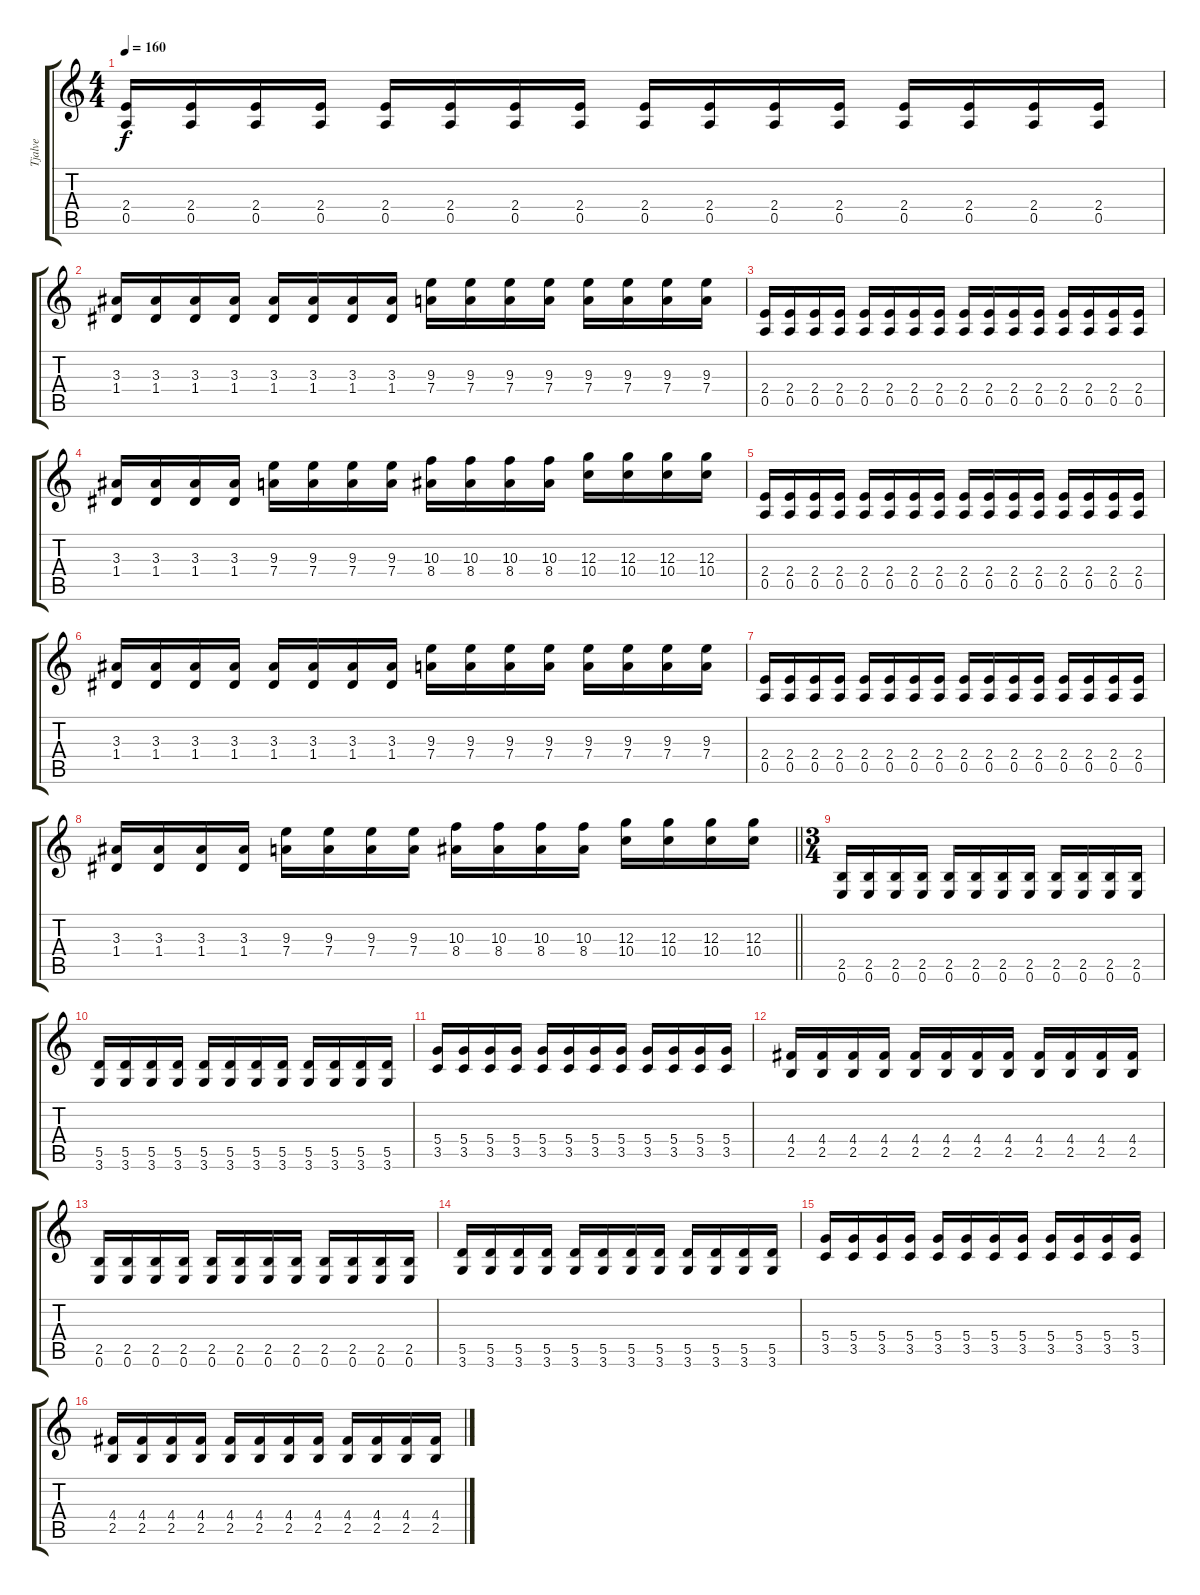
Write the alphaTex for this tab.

\track ("Tjalve" "Tjalve") {instrument distortionguitar}
\staff {score tabs}
\tuning (E4 B3 G3 D3 A2 E2) {hide}
\ts (4 4)
\tempo 160
\clef g2
\ks c
(2.4 0.5).16{dy f} (2.4 0.5).16 (2.4 0.5).16 (2.4 0.5).16 (2.4 0.5).16 (2.4 0.5).16 (2.4 0.5).16 (2.4 0.5).16 (2.4 0.5).16 (2.4 0.5).16 (2.4 0.5).16 (2.4 0.5).16 (2.4 0.5).16 (2.4 0.5).16 (2.4 0.5).16 (2.4 0.5).16 |
(3.3 1.4).16 (3.3 1.4).16 (3.3 1.4).16 (3.3 1.4).16 (3.3 1.4).16 (3.3 1.4).16 (3.3 1.4).16 (3.3 1.4).16 (9.3 7.4).16 (9.3 7.4).16 (9.3 7.4).16 (9.3 7.4).16 (9.3 7.4).16 (9.3 7.4).16 (9.3 7.4).16 (9.3 7.4).16 |
(2.4 0.5).16 (2.4 0.5).16 (2.4 0.5).16 (2.4 0.5).16 (2.4 0.5).16 (2.4 0.5).16 (2.4 0.5).16 (2.4 0.5).16 (2.4 0.5).16 (2.4 0.5).16 (2.4 0.5).16 (2.4 0.5).16 (2.4 0.5).16 (2.4 0.5).16 (2.4 0.5).16 (2.4 0.5).16 |
(3.3 1.4).16 (3.3 1.4).16 (3.3 1.4).16 (3.3 1.4).16 (9.3 7.4).16 (9.3 7.4).16 (9.3 7.4).16 (9.3 7.4).16 (10.3 8.4).16 (10.3 8.4).16 (10.3 8.4).16 (10.3 8.4).16 (12.3 10.4).16 (12.3 10.4).16 (12.3 10.4).16 (12.3 10.4).16 |
(2.4 0.5).16 (2.4 0.5).16 (2.4 0.5).16 (2.4 0.5).16 (2.4 0.5).16 (2.4 0.5).16 (2.4 0.5).16 (2.4 0.5).16 (2.4 0.5).16 (2.4 0.5).16 (2.4 0.5).16 (2.4 0.5).16 (2.4 0.5).16 (2.4 0.5).16 (2.4 0.5).16 (2.4 0.5).16 |
(3.3 1.4).16 (3.3 1.4).16 (3.3 1.4).16 (3.3 1.4).16 (3.3 1.4).16 (3.3 1.4).16 (3.3 1.4).16 (3.3 1.4).16 (9.3 7.4).16 (9.3 7.4).16 (9.3 7.4).16 (9.3 7.4).16 (9.3 7.4).16 (9.3 7.4).16 (9.3 7.4).16 (9.3 7.4).16 |
(2.4 0.5).16 (2.4 0.5).16 (2.4 0.5).16 (2.4 0.5).16 (2.4 0.5).16 (2.4 0.5).16 (2.4 0.5).16 (2.4 0.5).16 (2.4 0.5).16 (2.4 0.5).16 (2.4 0.5).16 (2.4 0.5).16 (2.4 0.5).16 (2.4 0.5).16 (2.4 0.5).16 (2.4 0.5).16 |
\barLineRight lightlight
(3.3 1.4).16 (3.3 1.4).16 (3.3 1.4).16 (3.3 1.4).16 (9.3 7.4).16 (9.3 7.4).16 (9.3 7.4).16 (9.3 7.4).16 (10.3 8.4).16 (10.3 8.4).16 (10.3 8.4).16 (10.3 8.4).16 (12.3 10.4).16 (12.3 10.4).16 (12.3 10.4).16 (12.3 10.4).16 |
\ts (3 4)
(2.5 0.6).16{volume 12} (2.5 0.6).16 (2.5 0.6).16 (2.5 0.6).16 (2.5 0.6).16 (2.5 0.6).16 (2.5 0.6).16 (2.5 0.6).16 (2.5 0.6).16 (2.5 0.6).16 (2.5 0.6).16 (2.5 0.6).16 |
(5.5 3.6).16 (5.5 3.6).16 (5.5 3.6).16 (5.5 3.6).16 (5.5 3.6).16 (5.5 3.6).16 (5.5 3.6).16 (5.5 3.6).16 (5.5 3.6).16 (5.5 3.6).16 (5.5 3.6).16 (5.5 3.6).16 |
(5.4 3.5).16 (5.4 3.5).16 (5.4 3.5).16 (5.4 3.5).16 (5.4 3.5).16 (5.4 3.5).16 (5.4 3.5).16 (5.4 3.5).16 (5.4 3.5).16 (5.4 3.5).16 (5.4 3.5).16 (5.4 3.5).16 |
(4.4 2.5).16 (4.4 2.5).16 (4.4 2.5).16 (4.4 2.5).16 (4.4 2.5).16 (4.4 2.5).16 (4.4 2.5).16 (4.4 2.5).16 (4.4 2.5).16 (4.4 2.5).16 (4.4 2.5).16 (4.4 2.5).16 |
(2.5 0.6).16 (2.5 0.6).16 (2.5 0.6).16 (2.5 0.6).16 (2.5 0.6).16 (2.5 0.6).16 (2.5 0.6).16 (2.5 0.6).16 (2.5 0.6).16 (2.5 0.6).16 (2.5 0.6).16 (2.5 0.6).16 |
(5.5 3.6).16 (5.5 3.6).16 (5.5 3.6).16 (5.5 3.6).16 (5.5 3.6).16 (5.5 3.6).16 (5.5 3.6).16 (5.5 3.6).16 (5.5 3.6).16 (5.5 3.6).16 (5.5 3.6).16 (5.5 3.6).16 |
(5.4 3.5).16 (5.4 3.5).16 (5.4 3.5).16 (5.4 3.5).16 (5.4 3.5).16 (5.4 3.5).16 (5.4 3.5).16 (5.4 3.5).16 (5.4 3.5).16 (5.4 3.5).16 (5.4 3.5).16 (5.4 3.5).16 |
(4.4 2.5).16 (4.4 2.5).16 (4.4 2.5).16 (4.4 2.5).16 (4.4 2.5).16 (4.4 2.5).16 (4.4 2.5).16 (4.4 2.5).16 (4.4 2.5).16 (4.4 2.5).16 (4.4 2.5).16 (4.4 2.5).16
